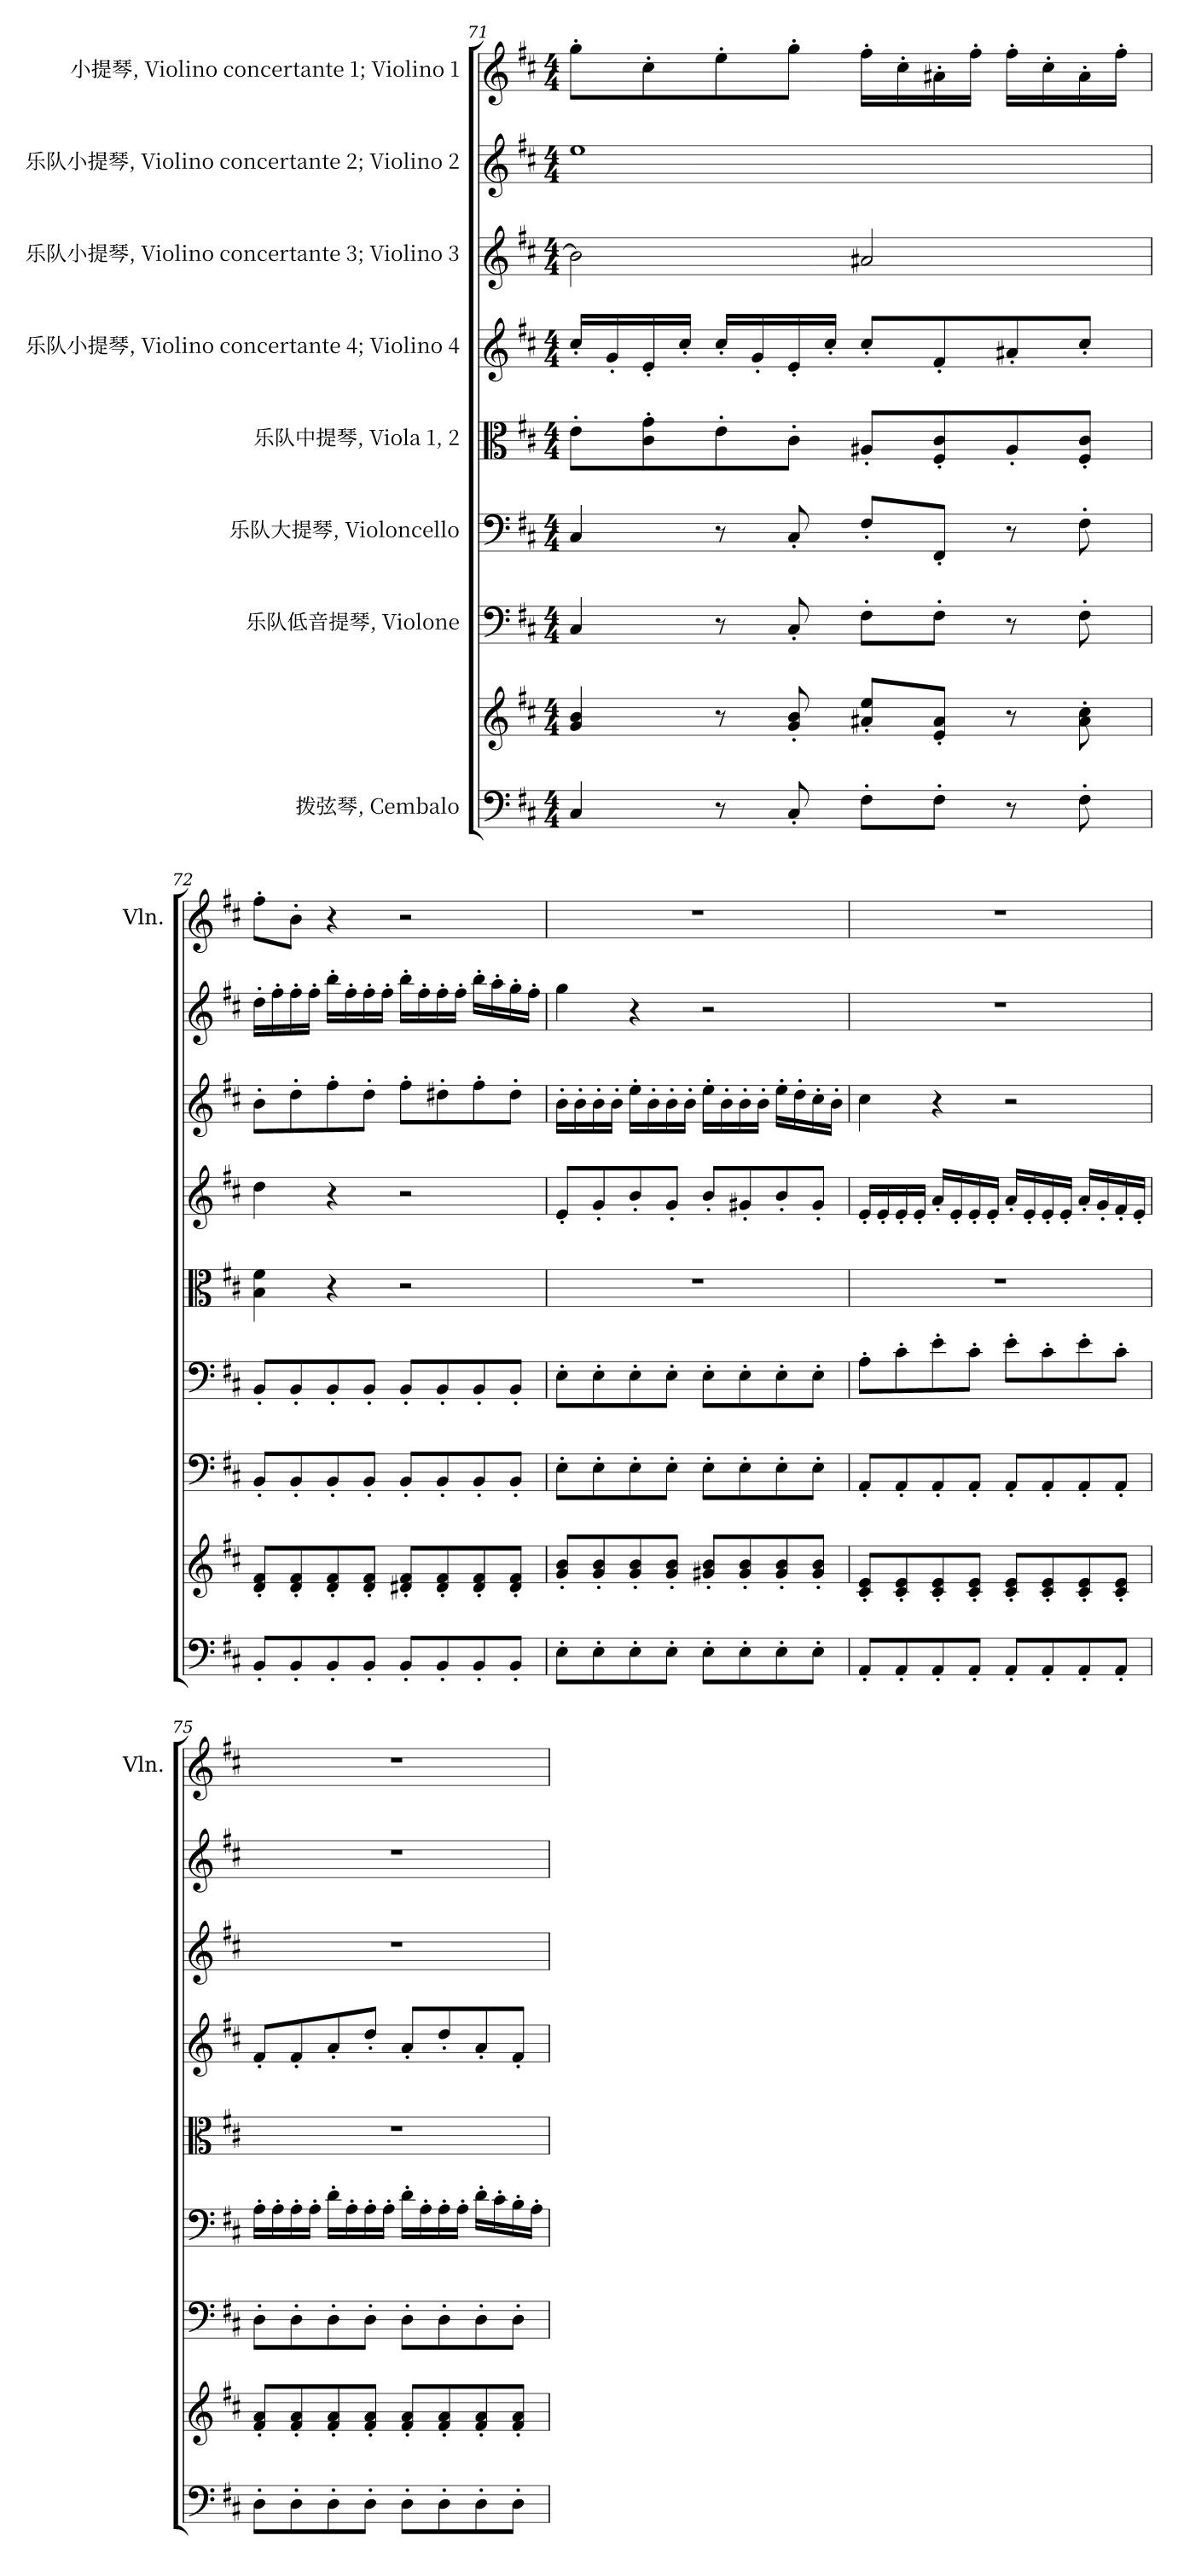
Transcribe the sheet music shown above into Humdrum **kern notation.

**kern	**kern	**kern	**kern	**kern	**kern	**kern	**kern	**kern
*part8	*part8	*part7	*part6	*part5	*part4	*part3	*part2	*part1
*staff9	*staff8	*staff7	*staff6	*staff5	*staff4	*staff3	*staff2	*staff1
*I"拨弦琴, Cembalo	*	*I"乐队低音提琴, Violone	*I"乐队大提琴, Violoncello	*I"乐队中提琴, Viola 1, 2	*I"乐队小提琴, Violino concertante 4; Violino 4	*I"乐队小提琴, Violino concertante 3; Violino 3	*I"乐队小提琴, Violino concertante 2; Violino 2	*I"小提琴, Violino concertante 1; Violino 1
*	*	*	*	*	*	*	*	*I'Vln.
!!LO:PB:g=z
*clefF4	*clefG2	*clefF4	*clefF4	*clefC3	*clefG2	*clefG2	*clefG2	*clefG2
*	*	*ITrd7c12	*	*	*	*	*	*
*k[f#c#]	*k[f#c#]	*k[f#c#]	*k[f#c#]	*k[f#c#]	*k[f#c#]	*k[f#c#]	*k[f#c#]	*k[f#c#]
*M4/4	*M4/4	*M4/4	*M4/4	*M4/4	*M4/4	*M4/4	*M4/4	*M4/4
=71	=71	=71	=71	=71	=71	=71	=71	=71
4C#/	4g/ 4b/	4CC#/	4C#/	8e'\L	16cc#'/LL	2b\]	1ee	8gg'\L
.	.	.	.	.	16g'/	.	.	.
.	.	.	.	8c#\' 8g\'	16e'/	.	.	8cc#'\
.	.	.	.	.	16cc#'/JJ	.	.	.
8r	8r	8r	8r	8e'\	16cc#'/LL	.	.	8ee'\
.	.	.	.	.	16g'/	.	.	.
8C#'/	8g/' 8b/'	8CC#'/	8C#'/	8c#'\J	16e'/	.	.	8gg'\J
.	.	.	.	.	16cc#'/JJ	.	.	.
8F#'\L	8a#X/' 8ee/'L	8FF#'\L	8F#'/L	8A#X'/L	8cc#'/L	2a#X/	.	16ff#'\LL
.	.	.	.	.	.	.	.	16cc#'\
8F#'\J	8e/' 8a#/'J	8FF#'\J	8FF#'/J	8F#/' 8c#/'	8f#'/	.	.	16a#X'\
.	.	.	.	.	.	.	.	16ff#'\JJ
8r	8r	8r	8r	8A#'/	8a#X'/	.	.	16ff#'\LL
.	.	.	.	.	.	.	.	16cc#'\
8F#'\	8a#\' 8cc#\'	8FF#'\	8F#'\	8F#/' 8c#/'J	8cc#'/J	.	.	16a#'\
.	.	.	.	.	.	.	.	16ff#'\JJ
=72	=72	=72	=72	=72	=72	=72	=72	=72
8BB'/L	8d/' 8f#/'L	8BBB'/L	8BB'/L	4B\ 4f#\	4dd\	8b'\L	16dd'\LL	8ff#'\L
.	.	.	.	.	.	.	16ff#'\	.
8BB'/	8d/' 8f#/'	8BBB'/	8BB'/	.	.	8dd'\	16ff#'\	8b'\J
.	.	.	.	.	.	.	16ff#'\JJ	.
8BB'/	8d/' 8f#/'	8BBB'/	8BB'/	4r	4r	8ff#'\	16bb'\LL	4r
.	.	.	.	.	.	.	16ff#'\	.
8BB'/J	8d/' 8f#/'J	8BBB'/J	8BB'/J	.	.	8dd'\J	16ff#'\	.
.	.	.	.	.	.	.	16ff#'\JJ	.
8BB'/L	8d#X/' 8f#/'L	8BBB'/L	8BB'/L	2r	2r	8ff#'\L	16bb'\LL	2r
.	.	.	.	.	.	.	16ff#'\	.
8BB'/	8d#/' 8f#/'	8BBB'/	8BB'/	.	.	8dd#X'\	16ff#'\	.
.	.	.	.	.	.	.	16ff#'\JJ	.
8BB'/	8d#/' 8f#/'	8BBB'/	8BB'/	.	.	8ff#'\	16bb'\LL	.
.	.	.	.	.	.	.	16aa'\	.
8BB'/J	8d#/' 8f#/'J	8BBB'/J	8BB'/J	.	.	8dd#'\J	16gg'\	.
.	.	.	.	.	.	.	16ff#'\JJ	.
!!LO:PB:g=z
=73	=73	=73	=73	=73	=73	=73	=73	=73
8E'\L	8g/' 8b/'L	8EE'\L	8E'\L	1r	8e'/L	16b'\LL	4gg\	1r
.	.	.	.	.	.	16b'\	.	.
8E'\	8g/' 8b/'	8EE'\	8E'\	.	8g'/	16b'\	.	.
.	.	.	.	.	.	16b'\JJ	.	.
8E'\	8g/' 8b/'	8EE'\	8E'\	.	8b'/	16ee'\LL	4r	.
.	.	.	.	.	.	16b'\	.	.
8E'\J	8g/' 8b/'J	8EE'\J	8E'\J	.	8g'/J	16b'\	.	.
.	.	.	.	.	.	16b'\JJ	.	.
8E'\L	8g#X/' 8b/'L	8EE'\L	8E'\L	.	8b'/L	16ee'\LL	2r	.
.	.	.	.	.	.	16b'\	.	.
8E'\	8g#/' 8b/'	8EE'\	8E'\	.	8g#X'/	16b'\	.	.
.	.	.	.	.	.	16b'\JJ	.	.
8E'\	8g#/' 8b/'	8EE'\	8E'\	.	8b'/	16ee'\LL	.	.
.	.	.	.	.	.	16dd'\	.	.
8E'\J	8g#/' 8b/'J	8EE'\J	8E'\J	.	8g#'/J	16cc#'\	.	.
.	.	.	.	.	.	16b'\JJ	.	.
=74	=74	=74	=74	=74	=74	=74	=74	=74
8AA'/L	8c#/' 8e/'L	8AAA'/L	8A'\L	1r	16e'/LL	4cc#\	1r	1r
.	.	.	.	.	16e'/	.	.	.
8AA'/	8c#/' 8e/'	8AAA'/	8c#'\	.	16e'/	.	.	.
.	.	.	.	.	16e'/JJ	.	.	.
8AA'/	8c#/' 8e/'	8AAA'/	8e'\	.	16a'/LL	4r	.	.
.	.	.	.	.	16e'/	.	.	.
8AA'/J	8c#/' 8e/'J	8AAA'/J	8c#'\J	.	16e'/	.	.	.
.	.	.	.	.	16e'/JJ	.	.	.
8AA'/L	8c#/' 8e/'L	8AAA'/L	8e'\L	.	16a'/LL	2r	.	.
.	.	.	.	.	16e'/	.	.	.
8AA'/	8c#/' 8e/'	8AAA'/	8c#'\	.	16e'/	.	.	.
.	.	.	.	.	16e'/JJ	.	.	.
8AA'/	8c#/' 8e/'	8AAA'/	8e'\	.	16a'/LL	.	.	.
.	.	.	.	.	16g'/	.	.	.
8AA'/J	8c#/' 8e/'J	8AAA'/J	8c#'\J	.	16f#'/	.	.	.
.	.	.	.	.	16e'/JJ	.	.	.
!!LO:PB:g=z
=75	=75	=75	=75	=75	=75	=75	=75	=75
8D'\L	8f#/' 8a/'L	8DD'\L	16A'\LL	1r	8f#'/L	1r	1r	1r
.	.	.	16A'\	.	.	.	.	.
8D'\	8f#/' 8a/'	8DD'\	16A'\	.	8f#'/	.	.	.
.	.	.	16A'\JJ	.	.	.	.	.
8D'\	8f#/' 8a/'	8DD'\	16d'\LL	.	8a'/	.	.	.
.	.	.	16A'\	.	.	.	.	.
8D'\J	8f#/' 8a/'J	8DD'\J	16A'\	.	8dd'/J	.	.	.
.	.	.	16A'\JJ	.	.	.	.	.
8D'\L	8f#/' 8a/'L	8DD'\L	16d'\LL	.	8a'/L	.	.	.
.	.	.	16A'\	.	.	.	.	.
8D'\	8f#/' 8a/'	8DD'\	16A'\	.	8dd'/	.	.	.
.	.	.	16A'\JJ	.	.	.	.	.
8D'\	8f#/' 8a/'	8DD'\	16d'\LL	.	8a'/	.	.	.
.	.	.	16c#'\	.	.	.	.	.
8D'\J	8f#/' 8a/'J	8DD'\J	16B'\	.	8f#'/J	.	.	.
.	.	.	16A'\JJ	.	.	.	.	.
=	=	=	=	=	=	=	=	=
*-	*-	*-	*-	*-	*-	*-	*-	*-
